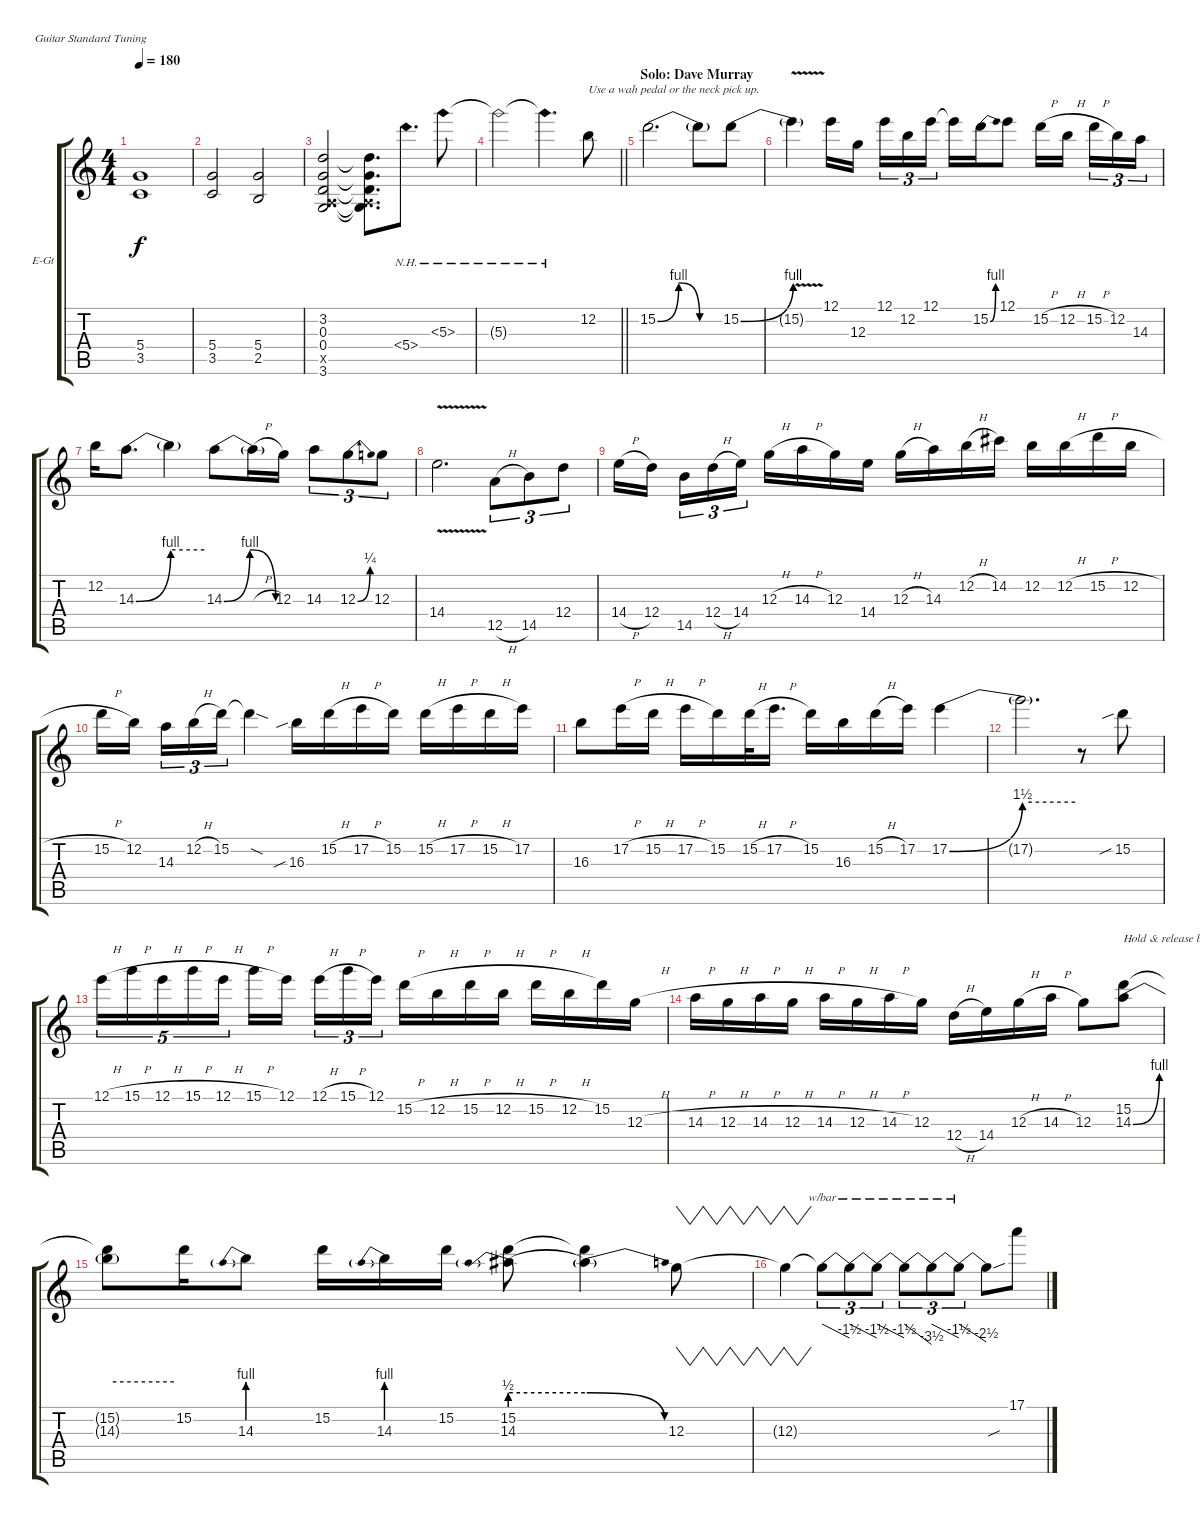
\bracketExtendMode groupsimilarinstruments
\firstSystemTrackNameOrientation horizontal
\otherSystemsTrackNameOrientation horizontal
\track ("Dave Murray" "E-Gt") {instrument overdrivenguitar}
\staff {score tabs}
\tuning (E4 B3 G3 D3 A2 E2)
\ts (4 4)
\tempo 180
\clef g2
\ks c
(5.4 3.5).1{dy f} |
(5.4 3.5).2 (5.4 2.5).2 |
(3.2 0.3 0.4 0.5{x} 3.6).2 (3.2{t} 0.3{t} 0.4{t} 0.5{x t} 3.6{t}).8{d} 5.4{nh}.8{d} 5.3{nh}.8 |
\barLineRight lightlight
5.3{nh t}.2 5.3{nh t}.4{d} 12.2.8{txt "Use a wah pedal or the neck pick up."} |
\section ("" "Solo: Dave Murray")
15.2{be (bendrelease 0 0 30 4 30 4 60 0)}.2{d} 15.2{be (hold 0 0 60 0) t}.8 15.2{be (bend 0 0 60 4)}.8 |
15.2{v t}.4 12.1.16 12.3.16 12.1.16{tu (3 2)} 12.2.16{tu (3 2)} 12.1.16{tu (3 2)} 12.1{t}.16 15.2{be (bend 0 0 60 4)}.16 12.1.8 15.2{h}.16 12.2{h}.16 15.2{h}.16{tu (3 2)} 12.2.16{tu (3 2)} 14.3.16{tu (3 2)} |
12.2.16 14.3{be (bend 0 0 60 4)}.8{d} 14.3{be (hold 0 4 60 4) t}.4 14.3{be (bendrelease 0 0 30 4 30 4 60 0)}.8 14.3{h t}.16 12.3.16 14.3.8{tu (3 2)} 12.3{be (bend 0 0 60 1)}.8{tu (3 2)} 12.3.8{tu (3 2)} |
14.4{v}.2{d} 12.5{h}.8{tu (3 2)} 14.5.8{tu (3 2)} 12.4.8{tu (3 2)} |
14.4{h}.16 12.4.16 14.5.16{tu (3 2)} 12.4{h}.16{tu (3 2)} 14.4.16{tu (3 2)} 12.3{h}.16 14.3{h}.16 12.3.16 14.4.16 12.3{h}.16 14.3.16 12.2{h}.16 14.2.16 12.2.16 12.2{h}.16 15.2{h}.16 12.2{h}.16 |
15.2{h}.16 12.2.16 14.3.16{tu (3 2)} 12.2{h}.16{tu (3 2)} 15.2.16{tu (3 2)} 15.2{sod t}.4 16.3{sib}.16 15.2{h}.16 17.2{h}.16 15.2.16 15.2{h}.16 17.2{h}.16 15.2{h}.16 17.2.16 |
16.3.8 17.2{h}.16 15.2{h}.16 17.2{h}.16 15.2.16 15.2{h}.32 17.2{h}.16{d} 15.2.16 16.3.16 15.2{h}.16 17.2.16 17.2{be (bend 0 0 60 6)}.4 |
17.2{be (hold 0 6 60 6) t}.2{d} r.8 15.2{sib}.8 |
12.1{h}.16{tu (5 4)} 15.1{h}.16{tu (5 4)} 12.1{h}.16{tu (5 4)} 15.1{h}.16{tu (5 4)} 12.1{h}.16{tu (5 4)} 15.1{h}.16 12.1.16 12.1{h}.16{tu (3 2)} 15.1{h}.16{tu (3 2)} 12.1.16{tu (3 2)} 15.2{h}.16 12.2{h}.16 15.2{h}.16 12.2{h}.16 15.2{h}.16 12.2{h}.16 15.2.16 12.3{h}.16 |
14.3{h}.16 12.3{h}.16 14.3{h}.16 12.3{h}.16 14.3{h}.16 12.3{h}.16 14.3{h}.16 12.3.16 12.4{h}.16 14.4.16 12.3{h}.16 14.3{h}.16 12.3.8 (15.2 14.3{be (bend 0 0 60 4)}).8{txt "Hold & release bend"} |
(15.2{t} 14.3{be (hold 0 4 60 4) t}).8 15.2.16 14.3{be (prebend 0 4 60 4)}.8 15.2.16 14.3{be (prebend 0 4 60 4)}.16 15.2.16 (15.2 14.3{be (prebend 0 2 60 2)}).8 (15.2{t} 14.3{be (release 0 2 60 0) t}).4 12.3.8{vw} |
12.3{t}.4{vw} 12.3{t}.8{tu (3 2) tbe (dive default 0 0 60 -6)} 12.3{t}.8{tu (3 2) tbe (dive default 0 0 60 -6)} 12.3{t}.8{tu (3 2) tbe (dive default 0 0 60 -6)} 12.3{t}.8{tu (3 2) tbe (dive default 0 0 60 -14)} 12.3{t}.8{tu (3 2) tbe (dive default 0 0 60 -6)} 12.3{t}.8{tu (3 2) tbe (dive default 0 0 60 -10)} 12.3{sou t}.8 17.1.8
